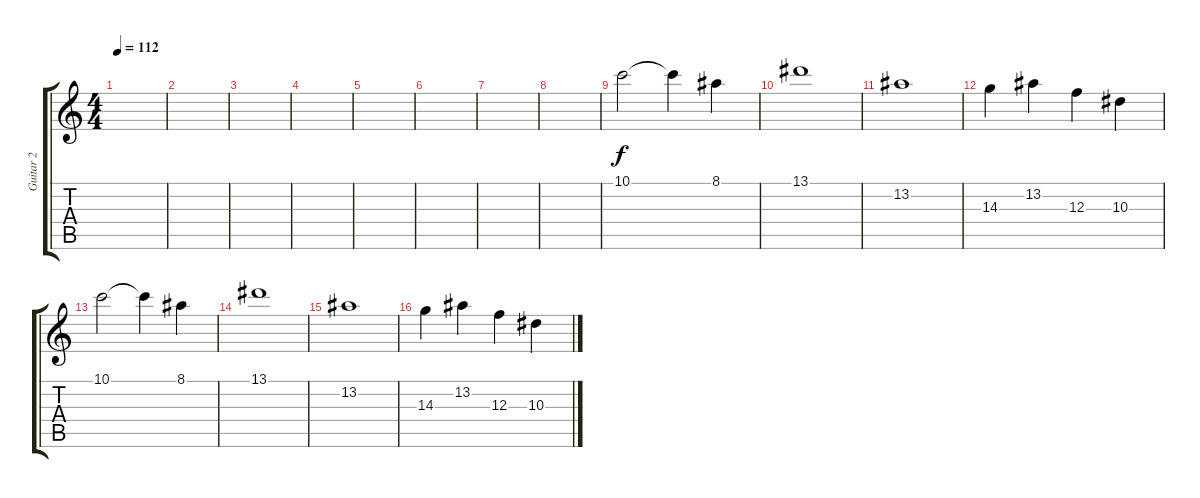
\track ("Guitar 2" "Guitar 2") {instrument distortionguitar}
\staff {score tabs}
\tuning (D4 A3 F3 C3 G2 C2) {hide}
\ts (4 4)
\tempo 112
\clef g2
\ks c
|
|
|
|
|
|
|
|
10.1.2 10.1{t}.4 8.1.4 |
13.1.1 |
13.2.1 |
14.3.4 13.2.4 12.3.4 10.3.4 |
10.1.2 10.1{t}.4 8.1.4 |
13.1.1 |
13.2.1 |
14.3.4 13.2.4 12.3.4 10.3.4
